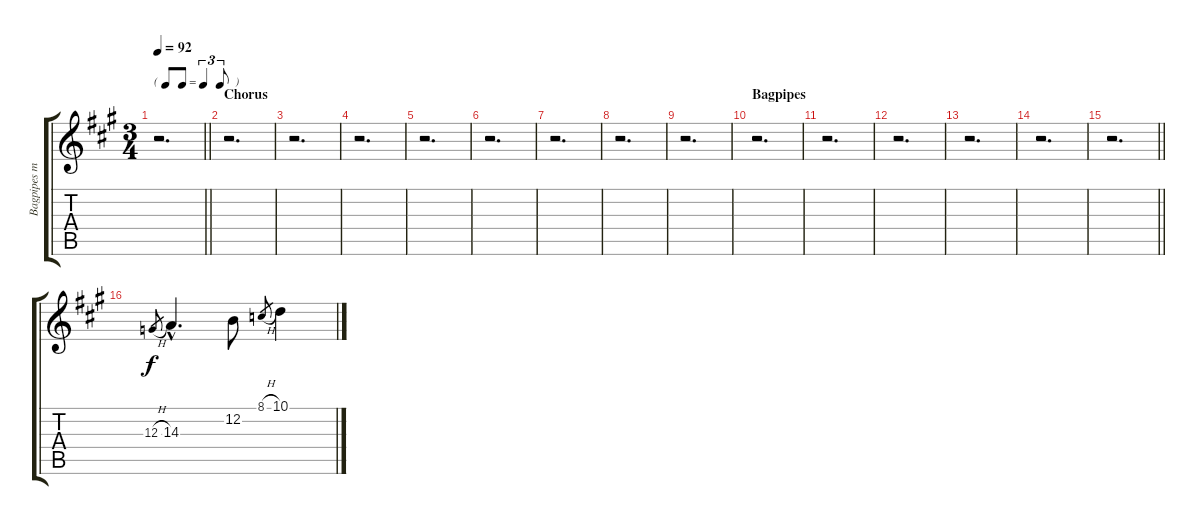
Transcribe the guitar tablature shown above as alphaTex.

\track ("Bagpipes melody" "Bagpipes m") {instrument bagpipe}
\staff {score tabs}
\tuning (E4 B3 G3 D3 A2 E2) {hide}
\ts (3 4)
\tf triplet8th
\tempo 92
\clef g2
\barLineRight lightlight
\ks a
r.2{d dy f} |
\section ("" "Chorus")
r.2{d} |
r.2{d} |
r.2{d} |
r.2{d} |
r.2{d} |
r.2{d} |
r.2{d} |
r.2{d} |
\section ("" "Bagpipes")
r.2{d} |
r.2{d} |
r.2{d} |
r.2{d} |
r.2{d} |
\barLineRight lightlight
r.2{d} |
12.3{h}.8{gr} 14.3{hac}.4{d volume 9} 12.2.8 8.1{h}.8{gr} 10.1.4
